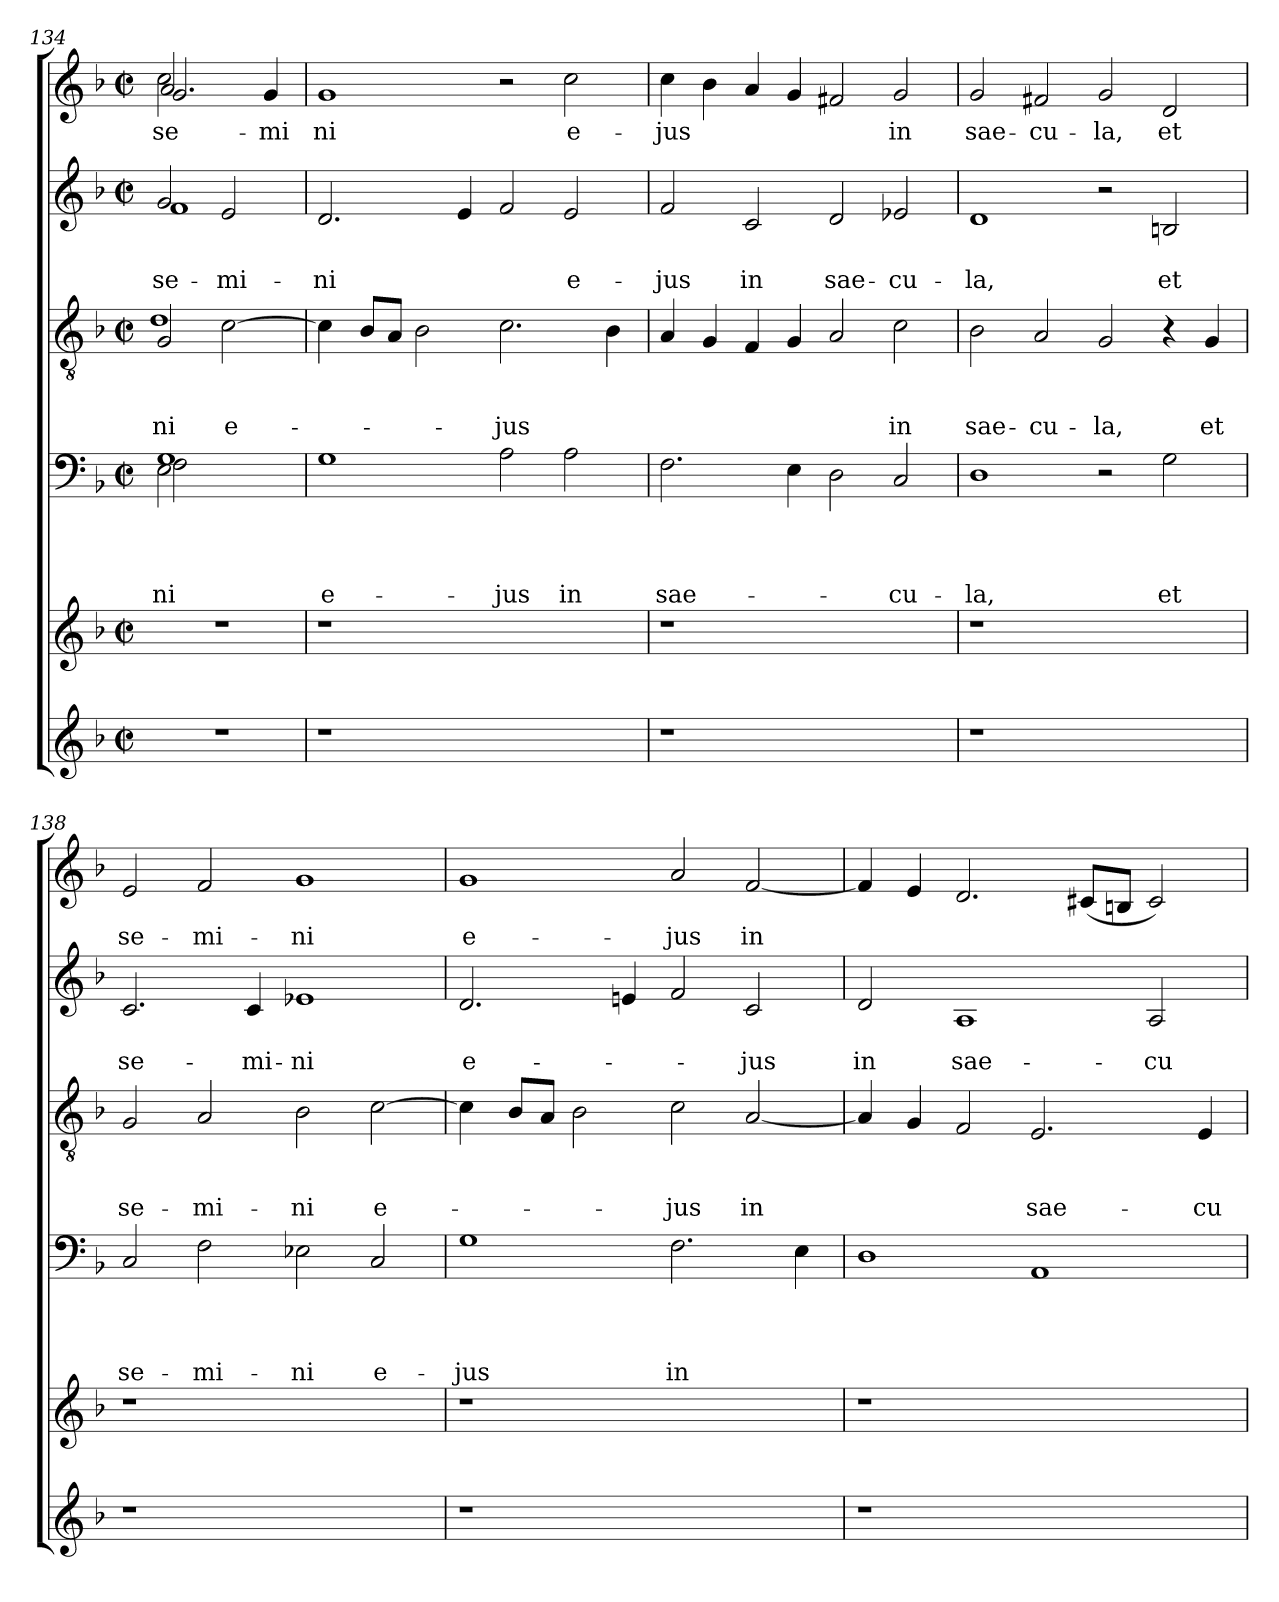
**kern	**kern	**kern	**text	**text	**text	**text	**kern	**text	**text	**text	**kern	**text	**text	**kern	**text
*part6	*part5	*part4	*part4	*part4	*part4	*part4	*part3	*part3	*part3	*part3	*part2	*part2	*part2	*part1	*part1
*staff6	*staff5	*staff4	*staff4	*staff4	*staff4	*staff4	*staff3	*staff3	*staff3	*staff3	*staff2	*staff2	*staff2	*staff1	*staff1
*clefG2	*clefG2	*clefF4	*	*	*	*	*clefGv2	*	*	*	*clefG2	*	*	*clefG2	*
*k[b-]	*k[b-]	*k[b-]	*	*	*	*	*k[b-]	*	*	*	*k[b-]	*	*	*k[b-]	*
*F:	*F:	*F:	*	*	*	*	*F:	*	*	*	*F:	*	*	*F:	*
*M2/2	*M2/2	*M2/2	*	*	*	*	*M2/2	*	*	*	*M2/2	*	*	*M2/2	*
*met(c|)	*met(c|)	*met(c|)	*	*	*	*	*met(c|)	*	*	*	*met(c|)	*	*	*met(c|)	*
=134	=134	=134	=134	=134	=134	=134	=134	=134	=134	=134	=134	=134	=134	=134	=134
!	!	!	!	!	!	!LO:LY:b	!	!	!	!	!	!	!	!	!
*	*	*^	*	*	*	*	*	*	*	*	*	*	*	*	*
!	!	!	!	!	!	!	!LO:LY:b	!	!	!	!	!	!	!	!	!
*	*	*	*^	*	*	*	*	*	*	*	*	*	*	*	*	*
!	!	!	!	!	!	!	!	!LO:LY:b:rj	!	!	!	!LO:LY:b	!	!	!	!	!
*	*	*	*	*	*	*	*	*	*^	*	*	*	*	*	*	*	*
!	!	!	!	!	!	!	!	!	!	!	!	!	!LO:LY:b:rj	!	!	!LO:LY:b	!	!
*	*	*	*	*	*	*	*	*	*	*	*	*	*	*^	*	*	*	*
!	!	!	!	!	!	!	!	!	!	!	!	!	!	!	!	!	!LO:LY:b	!	!LO:LY:b
*	*	*	*	*	*	*	*	*	*	*	*	*	*	*	*	*	*	*^	*
*	*	*	*	*	*	*	*	*	*	*	*	*	*	*	*	*	*	*	*^	*
!	!	!	!	!	!	!	!	!	!	!	!	!	!	!	!	!	!	!	!	!	!LO:LY:b
1r	1r	2E\	2F\	1G	.	.	.	-ni	2G/	1d	.	.	-ni	2g/	1f	.	-se-	2cc\	2a/	2.g/	se-
!	!	!	!	!	!	!	!	!	!	!	!	!	!LO:LY:b:rj	!	!	!	!LO:LY:b	!	!	!	!
.	.	2ryy	2ryy	.	.	.	.	.	[>2c\	.	.	.	-e-	2e/	.	.	mi-	2ryy	2ryy	.	.
!	!	!	!	!	!	!	!	!	!	!	!	!	!	!	!	!	!	!	!	!	!LO:LY:b
.	.	.	.	.	.	.	.	.	.	.	.	.	.	.	.	.	.	.	.	4g/	-mi-
*	*	*v	*v	*v	*	*	*	*	*	*	*	*	*	*v	*v	*	*	*	*	*	*
*	*	*	*	*	*	*	*v	*v	*	*	*	*	*	*	*	*	*	*
=135	=135	=135	=135	=135	=135	=135	=135	=135	=135	=135	=135	=135	=135	=135	=135	=135	=135
!	!	!	!	!	!	!LO:LY:b:rj	!	!	!	!	!	!	!LO:LY:b	!	!	!	!LO:LY:b
*	*	*	*	*	*	*	*	*	*	*	*	*	*	*v	*v	*v	*
1r	1r	1G	.	.	.	e-	4c\]	.	.	.	2.d/	.	-ni	1g	-ni
.	.	.	.	.	.	.	8B-/L	.	.	.	.	.	.	.	.
.	.	.	.	.	.	.	8A/J	.	.	.	.	.	.	.	.
.	.	.	.	.	.	.	2B-\	.	.	.	.	.	.	.	.
.	.	.	.	.	.	.	.	.	.	.	4e/	.	.	.	.
!	!	!	!	!	!	!LO:LY:b	!	!	!	!LO:LY:b	!	!	!	!	!
1ryy	1ryy	2A\	.	.	.	-jus	2.c\	.	.	jus	2f/	.	.	2r	.
!	!	!	!	!	!	!LO:LY:b	!	!	!	!	!	!	!LO:LY:b	!	!LO:LY:b
.	.	2A\	.	.	.	in	.	.	.	.	2e/	.	e-	2cc\	e-
.	.	.	.	.	.	.	4B-\	.	.	.	.	.	.	.	.
=136	=136	=136	=136	=136	=136	=136	=136	=136	=136	=136	=136	=136	=136	=136	=136
!	!	!	!	!	!	!LO:LY:b	!	!	!	!	!	!	!LO:LY:b	!	!LO:LY:b
1r	1r	2.F\	.	.	.	sae-	4A/	.	.	.	2f/	.	-jus	4cc\	-jus
.	.	.	.	.	.	.	4G/	.	.	.	.	.	.	4b-\	.
!	!	!	!	!	!	!	!	!	!	!	!	!	!LO:LY:b	!	!
.	.	.	.	.	.	.	4F/	.	.	.	2c/	.	in	4a/	.
.	.	4E\	.	.	.	.	4G/	.	.	.	.	.	.	4g/	.
!	!	!	!	!	!	!	!	!	!	!	!	!	!LO:LY:b	!	!
1ryy	1ryy	2D\	.	.	.	.	2A/	.	.	.	2d/	.	sae-	2f#X/	.
!	!	!	!	!	!	!LO:LY:b	!	!	!	!LO:LY:b	!	!	!LO:LY:b	!	!LO:LY:b
.	.	2C/	.	.	.	-cu-	2c\	.	.	in	2e-X/	.	-cu-	2g/	in
!!LO:LB:g=z
=137	=137	=137	=137	=137	=137	=137	=137	=137	=137	=137	=137	=137	=137	=137	=137
!	!	!	!	!	!	!LO:LY:b	!	!	!	!LO:LY:b	!	!	!LO:LY:b	!	!LO:LY:b
1r	1r	1D	.	.	.	-la,	2B-\	.	.	sae-	1d	.	-la,	2g/	sae-
!	!	!	!	!	!	!	!	!	!	!LO:LY:b	!	!	!	!	!LO:LY:b
.	.	.	.	.	.	.	2A/	.	.	-cu-	.	.	.	2f#X/	-cu-
!	!	!	!	!	!	!	!	!	!	!LO:LY:b	!	!	!	!	!LO:LY:b
1ryy	1ryy	2r	.	.	.	.	2G/	.	.	-la,	2r	.	.	2g/	-la,
!	!	!	!	!	!	!LO:LY:b	!	!	!	!	!	!	!LO:LY:b	!	!LO:LY:b
.	.	2G\	.	.	.	et	4r	.	.	.	2Bn/	.	et	2d/	et
!	!	!	!	!	!	!	!	!	!	!LO:LY:b	!	!	!	!	!
.	.	.	.	.	.	.	4G/	.	.	et	.	.	.	.	.
=138	=138	=138	=138	=138	=138	=138	=138	=138	=138	=138	=138	=138	=138	=138	=138
!	!	!	!	!	!	!LO:LY:b	!	!	!	!LO:LY:b	!	!	!LO:LY:b	!	!LO:LY:b
1r	1r	2C/	.	.	.	se-	2G/	.	.	se-	2.c/	.	se-	2e/	se-
!	!	!	!	!	!	!LO:LY:b	!	!	!	!LO:LY:b	!	!	!	!	!LO:LY:b
.	.	2F\	.	.	.	-mi-	2A/	.	.	-mi-	.	.	.	2f/	-mi-
!	!	!	!	!	!	!	!	!	!	!	!	!	!LO:LY:b	!	!
.	.	.	.	.	.	.	.	.	.	.	4c/	.	-mi-	.	.
!	!	!	!	!	!	!LO:LY:b	!	!	!	!LO:LY:b	!	!	!LO:LY:b:rj	!	!LO:LY:b
1ryy	1ryy	2E-X\	.	.	.	-ni	2B-\	.	.	-ni	1e-X	.	-ni	1g	-ni
!	!	!	!	!	!	!LO:LY:b	!	!	!	!LO:LY:b:rj	!	!	!	!	!
.	.	2C/	.	.	.	e-	[>2c\	.	.	e-	.	.	.	.	.
=139	=139	=139	=139	=139	=139	=139	=139	=139	=139	=139	=139	=139	=139	=139	=139
!	!	!	!	!	!	!LO:LY:b	!	!	!	!	!	!	!LO:LY:b:rj	!	!LO:LY:b:rj
1r	1r	1G	.	.	.	-jus	4c\]	.	.	.	2.d/	.	e-	1g	e-
.	.	.	.	.	.	.	8B-/L	.	.	.	.	.	.	.	.
.	.	.	.	.	.	.	8A/J	.	.	.	.	.	.	.	.
.	.	.	.	.	.	.	2B-\	.	.	.	.	.	.	.	.
.	.	.	.	.	.	.	.	.	.	.	4en/	.	.	.	.
!	!	!	!	!	!	!LO:LY:b	!	!	!	!LO:LY:b	!	!	!	!	!LO:LY:b
1ryy	1ryy	2.F\	.	.	.	in	2c\	.	.	-jus	2f/	.	.	2a/	-jus
!	!	!	!	!	!	!	!	!	!	!LO:LY:b	!	!	!LO:LY:b	!	!LO:LY:b
.	.	.	.	.	.	.	[<2A/	.	.	in	2c/	.	-jus	[<2f/	in
.	.	4E\	.	.	.	.	.	.	.	.	.	.	.	.	.
=140	=140	=140	=140	=140	=140	=140	=140	=140	=140	=140	=140	=140	=140	=140	=140
!	!	!	!	!	!	!	!	!	!	!	!	!	!LO:LY:b	!	!
1r	1r	1D	.	.	.	.	4A/]	.	.	.	2d/	.	in	4f/]	.
.	.	.	.	.	.	.	4G/	.	.	.	.	.	.	4e/	.
!	!	!	!	!	!	!	!	!	!	!	!	!	!LO:LY:b	!	!
.	.	.	.	.	.	.	2F/	.	.	.	1A	.	sae-	2.d/	.
!	!	!	!	!	!	!	!	!	!	!LO:LY:b	!	!	!	!	!
1ryy	1ryy	1AA	.	.	.	.	2.E/	.	.	sae-	.	.	.	.	.
.	.	.	.	.	.	.	.	.	.	.	.	.	.	(<8c#/L	.
.	.	.	.	.	.	.	.	.	.	.	.	.	.	8B/J	.
!	!	!	!	!	!	!	!	!	!	!	!	!	!LO:LY:b	!	!
.	.	.	.	.	.	.	.	.	.	.	2A/	.	-cu-	2c#/)	.
!	!	!	!	!	!	!	!	!	!	!LO:LY:b	!	!	!	!	!
.	.	.	.	.	.	.	4E/	.	.	-cu-	.	.	.	.	.
=	=	=	=	=	=	=	=	=	=	=	=	=	=	=	=
*-	*-	*-	*-	*-	*-	*-	*-	*-	*-	*-	*-	*-	*-	*-	*-
